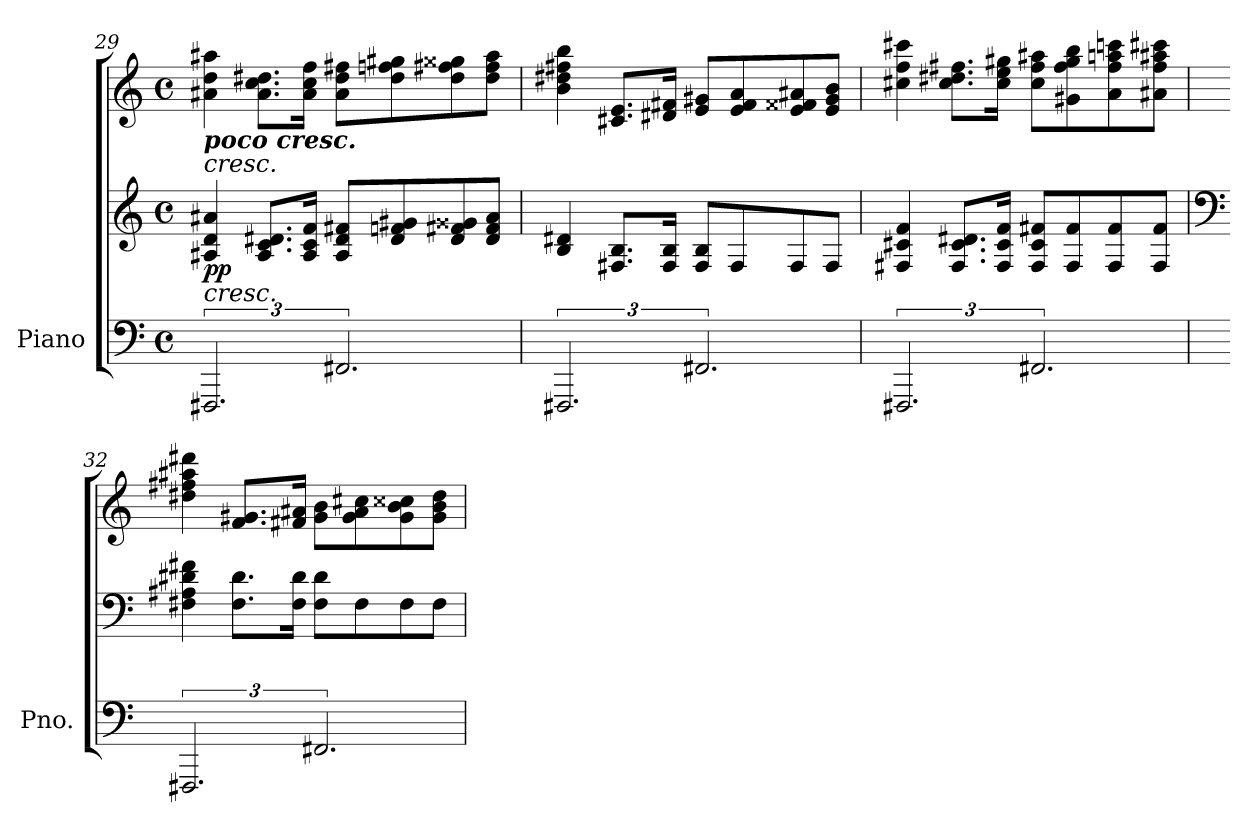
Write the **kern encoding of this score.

**kern	**kern	**kern	**dynam
*part1	*part1	*part1	*part1
*staff3	*staff2	*staff1	*staff1/2/3
*I"Piano	*	*	*
*I'Pno.	*	*	*
*clefF4	*clefG2	*clefG2	*
*k[]	*k[]	*k[]	*
*M4/4	*M4/4	*M4/4	*
*met(c)	*met(c)	*met(c)	*
=29	=29	=29	=29
!	!	!LO:TX:b:Bi:t=poco cresc.	!
!	!	!LO:TX:b:i:t=cresc.	!
!	!LO:TX:b:i:t=cresc.	!	!
!	!	!	!LO:DY:b=2
!	!	!	!LO:DY:n=1:b
3.FFF#X	4A#X/ 4d/ 4a#X/	4a#X\ 4dd\ 4aa#X\	p p
.	8.A#/ 8.c/ 8.d#X/L	8.a#\ 8.cc\ 8.dd#X\L	.
.	16A#/ 16c/ 16f/Jk	16a#\ 16cc\ 16ff\Jk	.
3.FF#X	8A#/ 8d#/ 8f#X/L	8a#\ 8dd#\ 8ff#X\L	.
.	8d#/ 8fn/ 8g#X/	8dd#\ 8ffn\ 8gg#X\	.
.	8d#/ 8f#X/ 8g##X/	8dd#\ 8ff#X\ 8gg##X\	.
.	8d#/ 8f#/ 8a#/J	8dd#\ 8ff#\ 8aa#\J	.
=30	=30	=30	=30
3.FFF#X	4B/ 4d#X/	4b\ 4dd#X\ 4ff#X\ 4bb\	.
.	8.F#X/ 8.B/L	8.c#X/ 8.e/L	.
.	16F#/ 16B/Jk	16d#X/ 16f#X/Jk	.
3.FF#X	8F#/ 8B/L	8e/ 8g#X/L	.
.	8F#/	8e/ 8f#/ 8a/	.
.	8F#/	8e/ 8f##X/ 8a#X/	.
.	8F#/J	8e/ 8g#/ 8b/J	.
!!LO:LB:g=z
=31	=31	=31	=31
!	!	!	!LO:DY:b=2
!	!	!	!LO:DY:n=1:b
3.FFF#X	4F#X/ 4c#X/ 4f/	4cc#X\ 4ff\ 4ccc#X\	mp mp
.	8.F#/ 8.c#/ 8.d#X/L	8.cc#\ 8.dd#X\ 8.ff#X\L	.
.	16F#/ 16c#/ 16f/Jk	16cc#\ 16ee\ 16gg#X\Jk	.
3.FF#X	8F#/ 8c#/ 8f#X/L	8cc#\ 8ff#\ 8aa#X\L	.
.	8F#/ 8f#/	8g#X\ 8ff#\ 8gg#\ 8bb\	.
.	8F#/ 8f#/	8a\ 8ff#\ 8aan\ 8cccn\	.
.	8F#/ 8f#/J	8a#X\ 8ff#\ 8aa#X\ 8ccc#X\J	.
=32	=32	=32	=32
*	*clefF4	*	*
3.FFF#X	4F#X\ 4A#X\ 4d#X\ 4f#X\	4dd#X\ 4ff#X\ 4aa#X\ 4ddd#X\	.
.	8.F#\ 8.d#\L	8.f/ 8.g#X/L	.
.	16F#\ 16d#\Jk	16f#X/ 16a#X/Jk	.
3.FF#X	8F#\ 8d#\L	8g#\ 8b\L	.
.	8F#\	8g#\ 8a#\ 8cc#X\	.
.	8F#\	8g#\ 8b\ 8cc##X\	.
.	8F#\J	8g#\ 8b\ 8dd#\J	.
=	=	=	=
*-	*-	*-	*-
